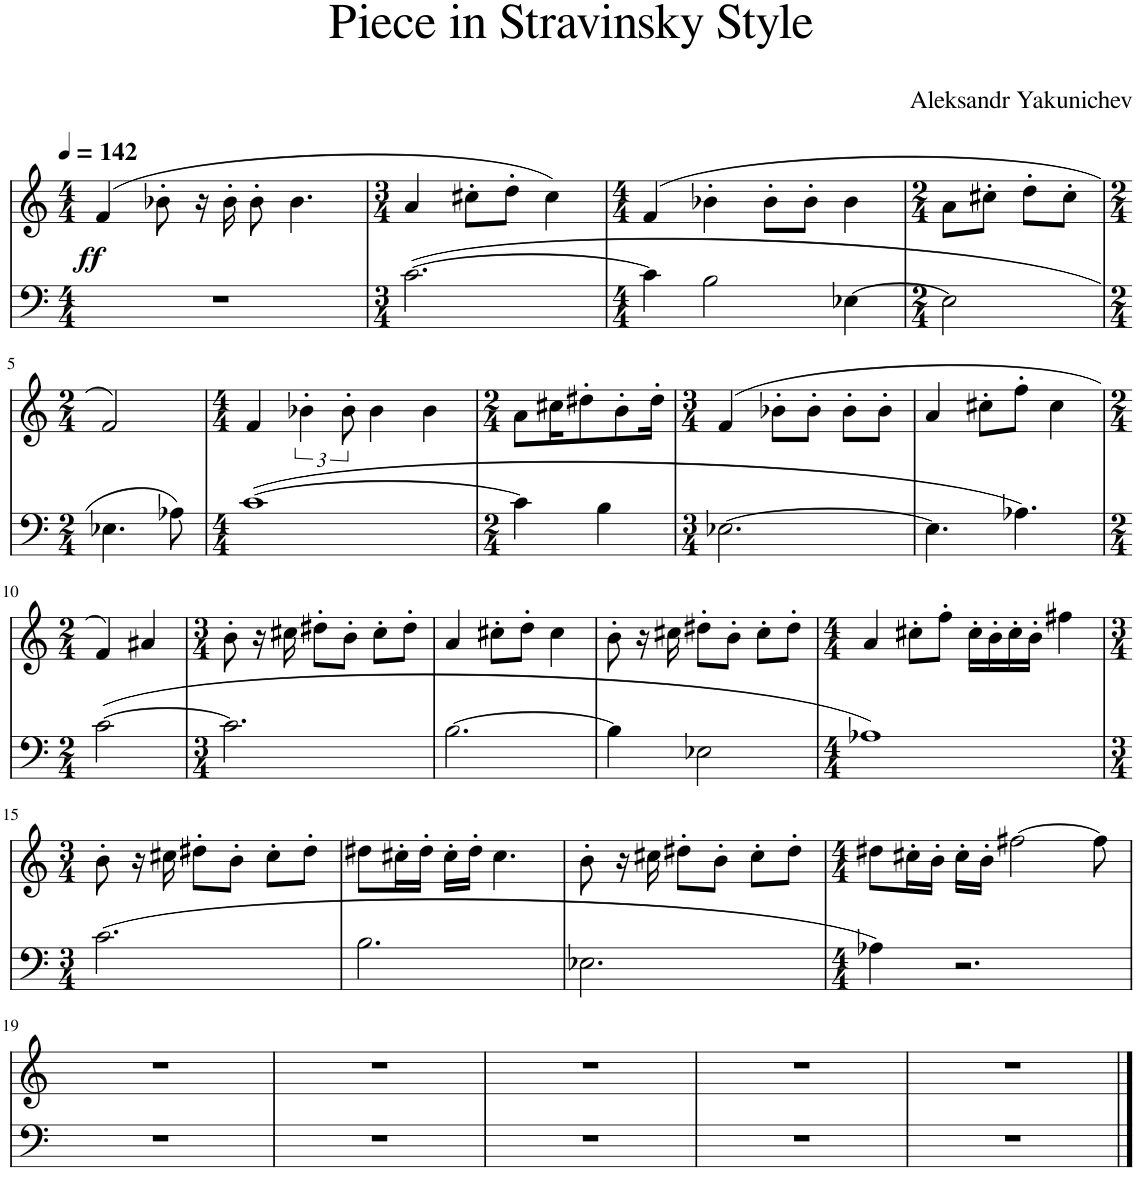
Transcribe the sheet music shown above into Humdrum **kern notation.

**kern	**kern	**dynam
*part2	*part1	*part1
*staff2	*staff1	*staff1
*I"Piano	*I"Piano	*
*I'Pno	*I'Pno	*
*clefF4	*clefG2	*
*k[]	*k[]	*
*M4/4	*M4/4	*
*MM142	*MM142	*
=1	=1	=1
!	!	!LO:DY:b
1r	(4f/	ff
.	8b-X'\	.
.	16r	.
.	16b-'\	.
.	8b-'\	.
.	4.b-\	.
=2	=2	=2
*M3/4	*M3/4	*
([2.c\	4a/	.
.	8cc#X'\L	.
.	8dd'\J	.
.	4cc#\)	.
=3	=3	=3
*M4/4	*M4/4	*
4c\]	(4f/	.
2B\	4b-X'\	.
.	8b-'\L	.
.	8b-'\J	.
[4E-X\	4b-\	.
=4	=4	=4
*M2/4	*M2/4	*
2E-\]	8a\L	.
.	8cc#X'\J	.
.	8dd'\L	.
.	8cc#'\J	.
!!LO:LB:g=z
=5	=5	=5
*M2/4	*M2/4	*
4.E-X\	2f/)	.
8A-X\)	.	.
=6	=6	=6
*M4/4	*M4/4	*
([1c	4f/	.
.	6b-X'\	.
.	12b-'\	.
.	4b-\	.
.	4b-\	.
=7	=7	=7
*M2/4	*M2/4	*
4c\]	8a\L	.
.	16cc#X\K	.
.	8dd#X'\	.
4B\	.	.
.	8b'\	.
.	16dd#'\Jk	.
=8	=8	=8
*M3/4	*M3/4	*
[2.E-X\	(4f/	.
.	8b-X'\L	.
.	8b-'\J	.
.	8b-'\L	.
.	8b-'\J	.
=9	=9	=9
4.E-\]	4a/	.
.	8cc#X'\L	.
4.A-X\)	8ff'\J	.
.	4cc#\	.
!!LO:LB:g=z
=10	=10	=10
*M2/4	*M2/4	*
([2c\	4f/)	.
.	4a#X/	.
=11	=11	=11
*M3/4	*M3/4	*
2.c\]	8b'\	.
.	16r	.
.	16cc#X\	.
.	8dd#X'\L	.
.	8b'\J	.
.	8cc#'\L	.
.	8dd#'\J	.
=12	=12	=12
[2.B\	4a/	.
.	8cc#X'\L	.
.	8dd'\J	.
.	4cc#\	.
=13	=13	=13
4B\]	8b'\	.
.	16r	.
.	16cc#X\	.
2E-X\	8dd#X'\L	.
.	8b'\J	.
.	8cc#'\L	.
.	8dd#'\J	.
=14	=14	=14
*M4/4	*M4/4	*
1A-X)	4a/	.
.	8cc#X'\L	.
.	8ff'\J	.
.	16cc#'\LL	.
.	16b'\	.
.	16cc#'\	.
.	16b'\JJ	.
.	4ff#X\	.
!!LO:LB:g=z
=15	=15	=15
*M3/4	*M3/4	*
(2.c\	8b'\	.
.	16r	.
.	16cc#X\	.
.	8dd#X'\L	.
.	8b'\J	.
.	8cc#'\L	.
.	8dd#'\J	.
=16	=16	=16
2.B\	8dd#X\L	.
.	16cc#X'\L	.
.	16dd#'\JJ	.
.	16cc#'\LL	.
.	16dd#'\JJ	.
.	4.cc#\	.
=17	=17	=17
2.E-X\	8b'\	.
.	16r	.
.	16cc#X\	.
.	8dd#X'\L	.
.	8b'\J	.
.	8cc#'\L	.
.	8dd#'\J	.
=18	=18	=18
*M4/4	*M4/4	*
4A-X\)	8dd#X\L	.
.	16cc#X'\L	.
.	16b'\JJ	.
2.r	16cc#'\LL	.
.	16b'\JJ	.
.	[2ff#X\	.
.	8ff#\]	.
!!LO:LB:g=z
=19	=19	=19
1r	1r	.
=20	=20	=20
1r	1r	.
=21	=21	=21
1r	1r	.
=22	=22	=22
1r	1r	.
=23	=23	=23
1r	1r	.
==	==	==
*-	*-	*-
